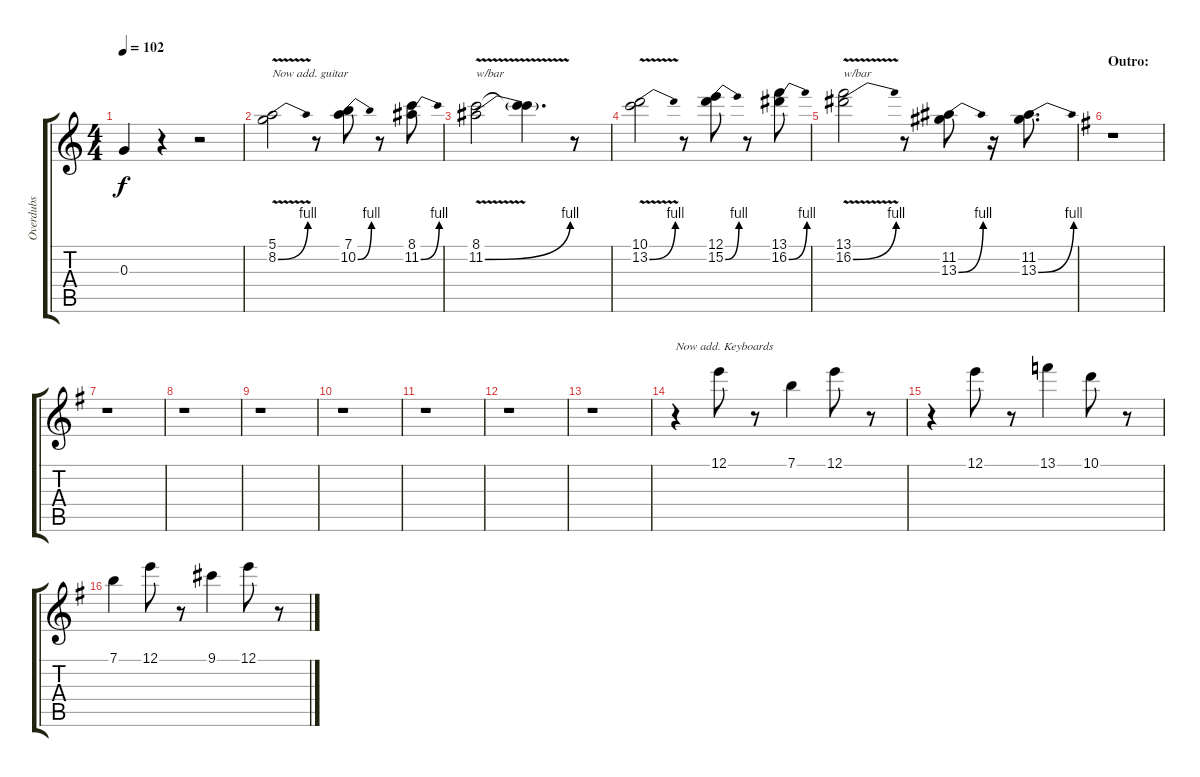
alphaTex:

\track ("Overdubs" "Overdubs") {instrument overdrivenguitar}
\staff {score tabs}
\tuning (E4 B3 G3 D3 A2 E2) {hide}
\ts (4 4)
\tempo 102
\clef g2
\ks c
0.3.4{dy f} r.4 r.2 |
(5.1 8.2{be (bend 0 0 60 4) v}).2{txt "Now add. guitar" volume 15 instrument overdrivenguitar} r.8 (7.1 10.2{be (bend 0 0 60 4)}).8 r.8 (8.1 11.2{be (bend 0 0 60 4)}).8 |
(8.1 11.2{be (bend 0 0 60 4) v}).2{txt "w/bar"} (8.1{t} 11.2{t}).4{d} r.8 |
(10.1 13.2{be (bend 0 0 60 4) v}).2 r.8 (12.1 15.2{be (bend 0 0 60 4)}).8 r.8 (13.1 16.2{be (bend 0 0 60 4)}).8 |
(13.1 16.2{be (bend 0 0 60 4) v}).2{txt "w/bar"} r.8 (11.2 13.3{be (bend 0 0 60 4)}).8 r.16 (11.2 13.3{be (bend 0 0 60 4)}).8{d} |
\section ("" "Outro:")
\ks g
r.1 |
r.1 |
r.1 |
r.1 |
r.1 |
r.1 |
r.1 |
r.1 |
r.4{txt "Now add. Keyboards" volume 14 instrument tremolostrings} 12.1.8 r.8 7.1.4 12.1.8 r.8 |
r.4 12.1.8 r.8 13.1.4 10.1.8 r.8 |
7.1.4 12.1.8 r.8 9.1.4 12.1.8 r.8
